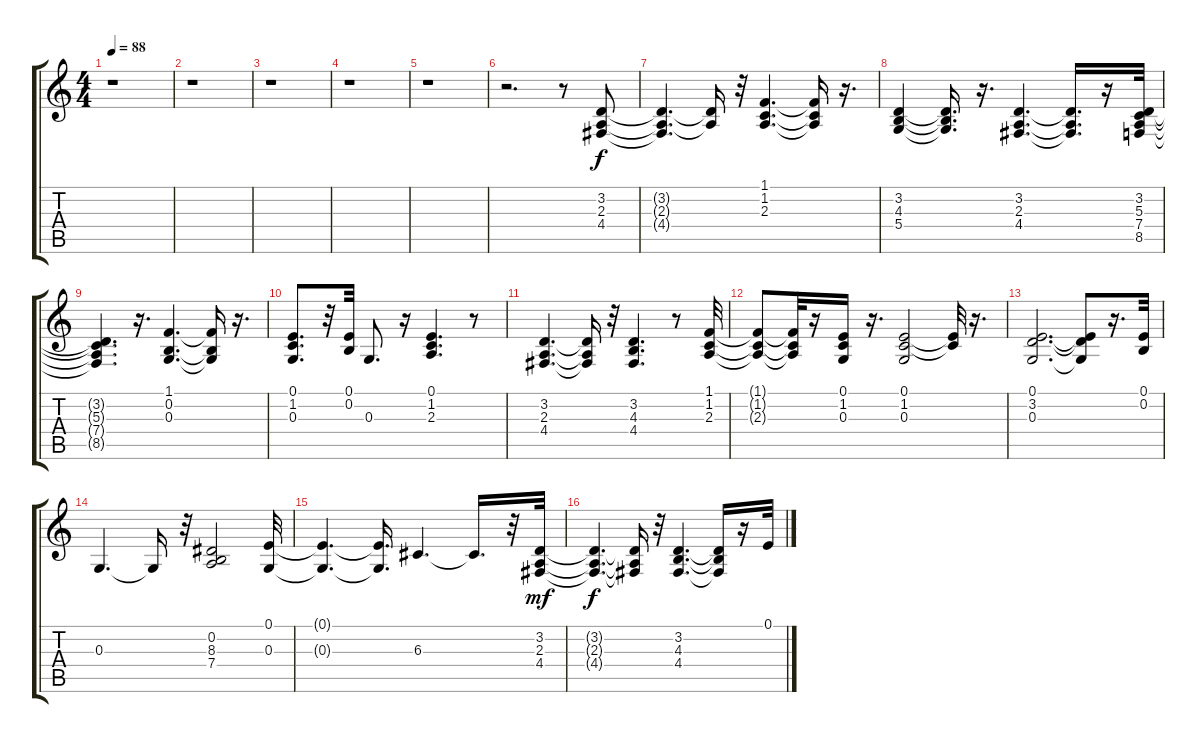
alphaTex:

\track "" {solo instrument synthstrings1}
\staff {score tabs}
\tuning (E4 B3 G3 D3 A2 E2) {hide}
\ts (4 4)
\tempo 88
\clef g2
\ks c
r.1{dy f} |
r.1 |
r.1 |
r.1 |
r.1 |
r.2{d} r.8 (3.2 2.3 4.4).8 |
(3.2{t} 2.3{t} 4.4{t}).4{d} (3.2{t} 2.3{t}).16 r.32 (1.1 1.2 2.3).4{d} (1.1{t} 1.2{t} 2.3{t}).16 r.16{d} |
(3.2 4.3 5.4).4 (3.2{t} 4.3{t} 5.4{t}).16{d} r.16{d} (3.2 2.3 4.4).4{d} (3.2{t} 2.3{t} 4.4{t}).16{d} r.16 (3.2 5.3 7.4 8.5).32 |
(3.2{t} 5.3{t} 7.4{t} 8.5{t}).4{d} r.16{d} (1.1 0.2 0.3).4{d} (1.1{t} 0.2{t} 0.3{t}).16 r.16{d} |
(0.1 1.2 0.3).8{d} r.32 (0.1 0.2).32 0.3.8{d} r.16 (0.1 1.2 2.3).4{d} r.8 |
(3.2 2.3 4.4).4{d} (3.2{t} 2.3{t} 4.4{t}).16 r.32 (3.2 4.3 4.4).4{d} r.8 (1.1 1.2 2.3).32 |
(1.1{t} 1.2{t} 2.3{t}).8 (1.1{t} 1.2{t} 2.3{t}).32 r.16 (0.1 1.2 0.3).16 r.16{d} (0.1 1.2 0.3).2 (0.1{t} 1.2{t}).32 r.16{d} |
(0.1 3.2 0.3).2{d} (0.1{t} 3.2{t} 0.3{t}).8 r.16{d} (0.1 0.2).32 |
0.3.4{d} 0.3{t}.16 r.32 (0.2 8.3 7.4).2 (0.1 0.3).32 |
(0.1{t} 0.3{t}).4{d} (0.1{t} 0.3{t}).16{d} 6.3.4{d} 6.3{t}.16{d} r.32 (3.2 2.3 4.4).32{dy mf} |
(3.2{t} 2.3{t} 4.4{t}).4{d dy f} (3.2{t} 2.3{t} 4.4{t}).16 r.32 (3.2 4.3 4.4).4{d} (3.2{t} 4.3{t} 4.4{t}).16 r.16 0.1.32
